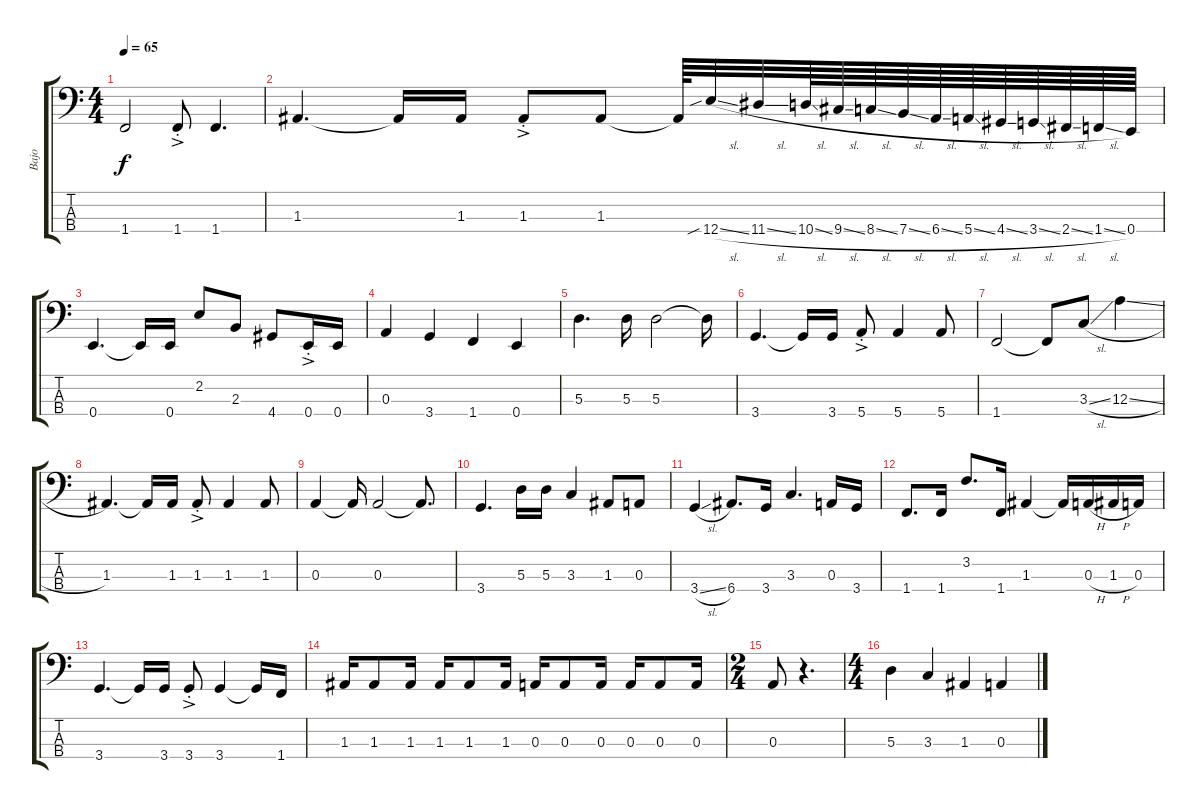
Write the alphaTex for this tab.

\track ("Bajo" "Bajo") {instrument electricbassfinger}
\staff {score tabs}
\tuning (G2 D2 A1 E1) {hide}
\ts (4 4)
\tempo 65
\clef f4
\ks c
1.4.2{dy f} 1.4{ac st}.8 1.4.4{d} |
1.3.4{d} 1.3{t}.16 1.3.16 1.3{ac st}.8 1.3.8 1.3{t}.64 12.4{sib sl}.32 11.4{sl}.32 10.4{sl}.64 9.4{sl}.64 8.4{sl}.64 7.4{sl}.64 6.4{sl}.64 5.4{sl}.64 4.4{sl}.64 3.4{sl}.64 2.4{sl}.64 1.4{sl}.64 0.4.64 |
0.4.4{d} 0.4{t}.16 0.4.16 2.2.8 2.3.8 4.4.8 0.4{ac st}.16 0.4.16 |
0.3.4 3.4.4 1.4.4 0.4.4 |
5.3.4{d} 5.3.16 5.3.2 5.3{t}.16 |
3.4.4{d} 3.4{t}.16 3.4.16 5.4{ac st}.8 5.4.4 5.4.8 |
1.4.2 1.4{t}.8 3.3{sl}.8 12.3{sl}.4 |
1.3.4{d} 1.3{t}.16 1.3.16 1.3{ac st}.8 1.3.4 1.3.8 |
0.3.4 0.3{t}.16 0.3.2 0.3{t}.8{d} |
3.4.4{d} 5.3.16 5.3.16 3.3.4 1.3.8 0.3.8 |
3.4{sl}.4 6.4.8{d} 3.4.16 3.3.4{d} 0.3.16 3.4.16 |
1.4.8{d} 1.4.16 3.2.8{d} 1.4.16 1.3.4 1.3{t}.16 0.3{h}.16 1.3{h}.16 0.3.16 |
3.4.4{d} 3.4{t}.16 3.4.16 3.4{ac st}.8 3.4.4 3.4{t}.16 1.4.16 |
1.3.16 1.3.8 1.3.16 1.3.16 1.3.8 1.3.16 0.3.16 0.3.8 0.3.16 0.3.16 0.3.8 0.3.16 |
\ts (2 4)
0.3.8 r.4{d} |
\ts (4 4)
5.3.4 3.3.4 1.3.4 0.3.4
